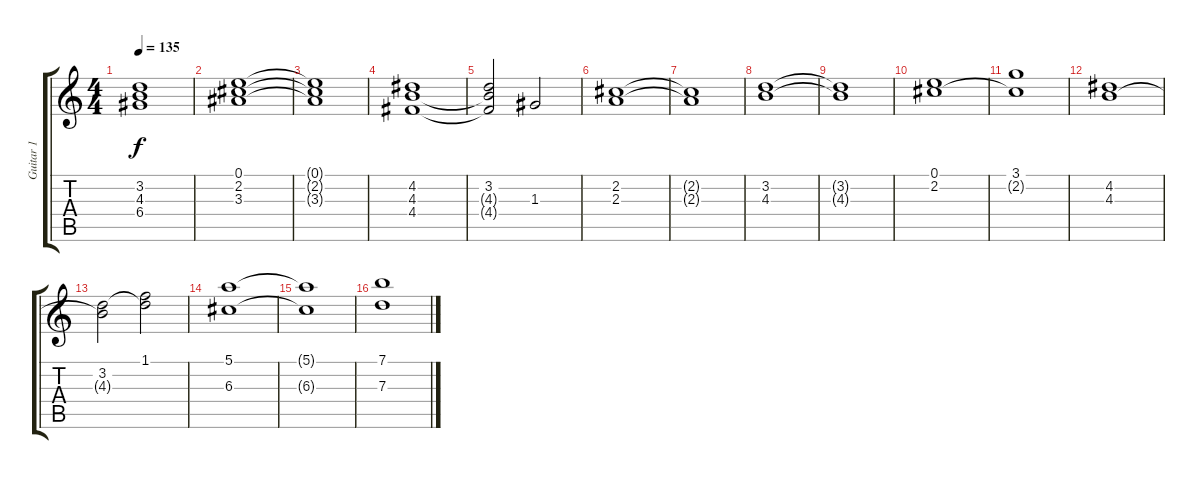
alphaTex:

\track ("Guitar 1" "Guitar 1") {instrument distortionguitar}
\staff {score tabs}
\tuning (E4 B3 G3 D3 A2 E2) {hide}
\ts (4 4)
\tempo 135
\clef g2
\ks c
(3.2{t} 4.3{t} 6.4{t}).1{dy f} |
(0.1 2.2 3.3).1 |
(0.1{t} 2.2{t} 3.3{t}).1 |
(4.2 4.3 4.4).1 |
(3.2 4.3{t} 4.4{t}).2 1.3.2 |
(2.2 2.3).1 |
(2.2{t} 2.3{t}).1 |
(3.2 4.3).1 |
(3.2{t} 4.3{t}).1 |
(0.1 2.2).1 |
(3.1 2.2{t}).1 |
(4.2 4.3).1 |
(3.2 4.3{t}).2 (1.1 3.2{t}).2 |
(5.1 6.3).1 |
(5.1{t} 6.3{t}).1 |
(7.1 7.3).1
